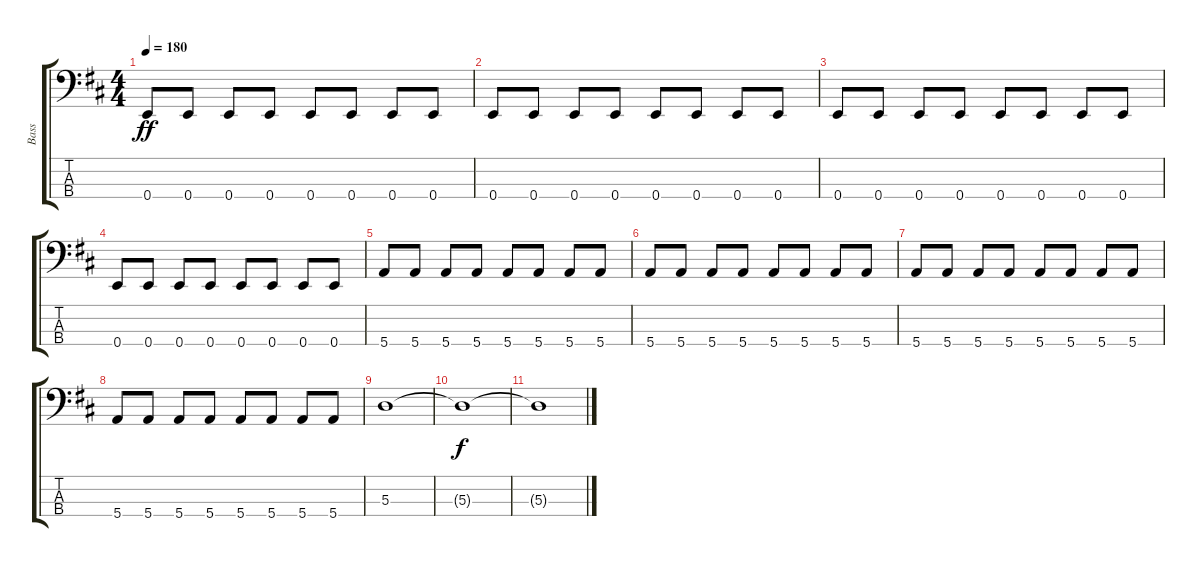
\track ("Bass" "Bass") {instrument electricbasspick}
\staff {score tabs}
\tuning (G2 D2 A1 E1) {hide}
\ts (4 4)
\tempo 180
\clef f4
\ks d
0.4.8{dy ff} 0.4.8 0.4.8 0.4.8 0.4.8 0.4.8 0.4.8 0.4.8 |
0.4.8 0.4.8 0.4.8 0.4.8 0.4.8 0.4.8 0.4.8 0.4.8 |
0.4.8 0.4.8 0.4.8 0.4.8 0.4.8 0.4.8 0.4.8 0.4.8 |
0.4.8 0.4.8 0.4.8 0.4.8 0.4.8 0.4.8 0.4.8 0.4.8 |
5.4.8 5.4.8 5.4.8 5.4.8 5.4.8 5.4.8 5.4.8 5.4.8 |
5.4.8 5.4.8 5.4.8 5.4.8 5.4.8 5.4.8 5.4.8 5.4.8 |
5.4.8 5.4.8 5.4.8 5.4.8 5.4.8 5.4.8 5.4.8 5.4.8 |
5.4.8 5.4.8 5.4.8 5.4.8 5.4.8 5.4.8 5.4.8 5.4.8 |
5.3.1 |
5.3{t}.1{dy f} |
5.3{t}.1
